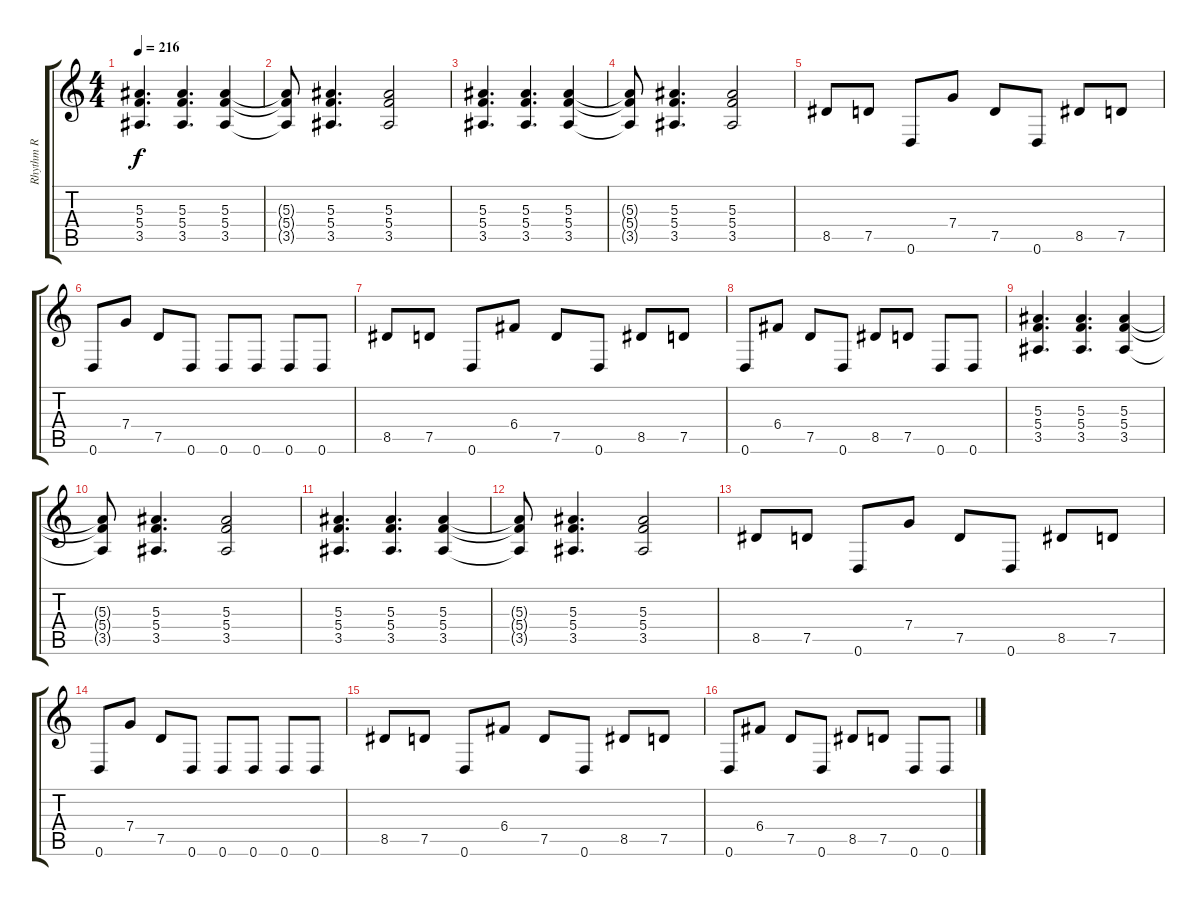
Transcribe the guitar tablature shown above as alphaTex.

\track ("Rhythm R" "Rhythm R") {instrument distortionguitar}
\staff {score tabs}
\tuning (D4 A3 F3 C3 G2 D2) {hide}
\ts (4 4)
\tempo 216
\clef g2
\ks c
(5.3 5.4 3.5).4{d dy f} (5.3 5.4 3.5).4{d} (5.3 5.4 3.5).4 |
(5.3{t} 5.4{t} 3.5{t}).8 (5.3 5.4 3.5).4{d} (5.3 5.4 3.5).2 |
(5.3 5.4 3.5).4{d} (5.3 5.4 3.5).4{d} (5.3 5.4 3.5).4 |
(5.3{t} 5.4{t} 3.5{t}).8 (5.3 5.4 3.5).4{d} (5.3 5.4 3.5).2 |
8.5.8 7.5.8 0.6.8 7.4.8 7.5.8 0.6.8 8.5.8 7.5.8 |
0.6.8 7.4.8 7.5.8 0.6.8 0.6.8 0.6.8 0.6.8 0.6.8 |
8.5.8 7.5.8 0.6.8 6.4.8 7.5.8 0.6.8 8.5.8 7.5.8 |
0.6.8 6.4.8 7.5.8 0.6.8 8.5.8 7.5.8 0.6.8 0.6.8 |
(5.3 5.4 3.5).4{d} (5.3 5.4 3.5).4{d} (5.3 5.4 3.5).4 |
(5.3{t} 5.4{t} 3.5{t}).8 (5.3 5.4 3.5).4{d} (5.3 5.4 3.5).2 |
(5.3 5.4 3.5).4{d} (5.3 5.4 3.5).4{d} (5.3 5.4 3.5).4 |
(5.3{t} 5.4{t} 3.5{t}).8 (5.3 5.4 3.5).4{d} (5.3 5.4 3.5).2 |
8.5.8 7.5.8 0.6.8 7.4.8 7.5.8 0.6.8 8.5.8 7.5.8 |
0.6.8 7.4.8 7.5.8 0.6.8 0.6.8 0.6.8 0.6.8 0.6.8 |
8.5.8 7.5.8 0.6.8 6.4.8 7.5.8 0.6.8 8.5.8 7.5.8 |
0.6.8 6.4.8 7.5.8 0.6.8 8.5.8 7.5.8 0.6.8 0.6.8
